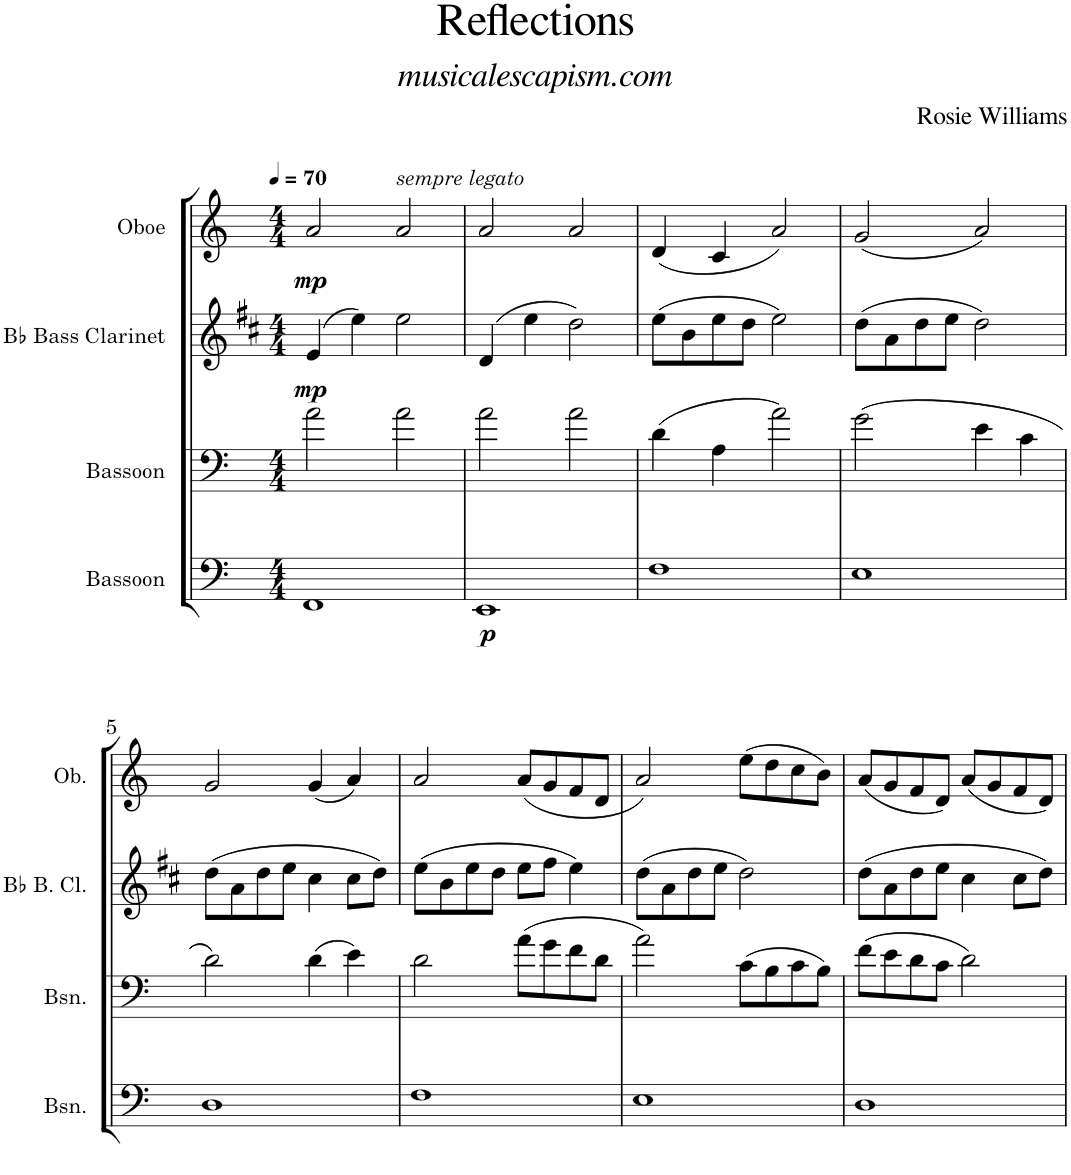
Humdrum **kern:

**kern	**dynam	**kern	**kern	**dynam	**kern	**dynam
*part4	*part4	*part3	*part2	*part2	*part1	*part1
*staff4	*staff4	*staff3	*staff2	*staff2	*staff1	*staff1
*I"Bassoon	*	*I"Bassoon	*I"Bb Bass Clarinet	*	*I"Oboe	*
*I'Bsn.	*	*I'Bsn.	*I'Bb B. Cl.	*	*I'Ob.	*
*clefF4	*	*clefF4	*clefG2	*	*clefG2	*
*	*	*	*Trd8c14	*	*	*
*k[]	*	*k[]	*k[f#c#]	*	*k[]	*
*M4/4	*	*M4/4	*M4/4	*	*M4/4	*
*MM70	*	*MM70	*MM70	*	*MM70	*
=1	=1	=1	=1	=1	=1	=1
!	!	!	!	!LO:DY:b	!	!LO:DY:b
1FF	.	2a\	(>4e/	mp	2a/	mp
.	.	.	4ee\)	.	.	.
!	!	!	!	!	!LO:TX:a:i:t=sempre legato	!
.	.	2a\	2ee\	.	2a/	.
=2	=2	=2	=2	=2	=2	=2
!	!LO:DY:b	!	!	!	!	!
1EE	p	2a\	(>4d/	.	2a/	.
.	.	.	4ee\	.	.	.
.	.	2a\	2dd\)	.	2a/	.
=3	=3	=3	=3	=3	=3	=3
1F	.	(>4d\	(>8ee\L	.	(<4d/	.
.	.	.	8b\	.	.	.
.	.	4A\	8ee\	.	4c/	.
.	.	.	8dd\J	.	.	.
.	.	2a\)	2ee\)	.	2a/)	.
=4	=4	=4	=4	=4	=4	=4
1E	.	(>2g\	(>8dd\L	.	(<2g/	.
.	.	.	8a\	.	.	.
.	.	.	8dd\	.	.	.
.	.	.	8ee\J	.	.	.
.	.	4e\	2dd\)	.	2a/)	.
.	.	4c\	.	.	.	.
!!LO:LB:g=z
=5	=5	=5	=5	=5	=5	=5
1D	.	2d\)	(>8dd\L	.	2g/	.
.	.	.	8a\	.	.	.
.	.	.	8dd\	.	.	.
.	.	.	8ee\J	.	.	.
.	.	(>4d\	4cc#\	.	(<4g/	.
.	.	4e\)	8cc#\L	.	4a/)	.
.	.	.	8dd\J)	.	.	.
=6	=6	=6	=6	=6	=6	=6
1F	.	2d\	(>8ee\L	.	2a/	.
.	.	.	8b\	.	.	.
.	.	.	8ee\	.	.	.
.	.	.	8dd\J	.	.	.
.	.	(>8a\L	8ee\L	.	(<8a/L	.
.	.	8g\	8ff#\J	.	8g/	.
.	.	8f\	4ee\)	.	8f/	.
.	.	8d\J	.	.	8d/J	.
=7	=7	=7	=7	=7	=7	=7
1E	.	2a\)	(>8dd\L	.	2a/)	.
.	.	.	8a\	.	.	.
.	.	.	8dd\	.	.	.
.	.	.	8ee\J	.	.	.
.	.	(>8c\L	2dd\)	.	(>8ee\L	.
.	.	8B\	.	.	8dd\	.
.	.	8c\	.	.	8cc\	.
.	.	8B\J)	.	.	8b\J)	.
=8	=8	=8	=8	=8	=8	=8
1D	.	(>8f\L	(>8dd\L	.	(<8a/L	.
.	.	8e\	8a\	.	8g/	.
.	.	8d\	8dd\	.	8f/	.
.	.	8c\J	8ee\J	.	8d/J)	.
.	.	2d\)	4cc#\	.	(<8a/L	.
.	.	.	.	.	8g/	.
.	.	.	8cc#\L	.	8f/	.
.	.	.	8dd\J)	.	8d/J)	.
=	=	=	=	=	=	=
*-	*-	*-	*-	*-	*-	*-
